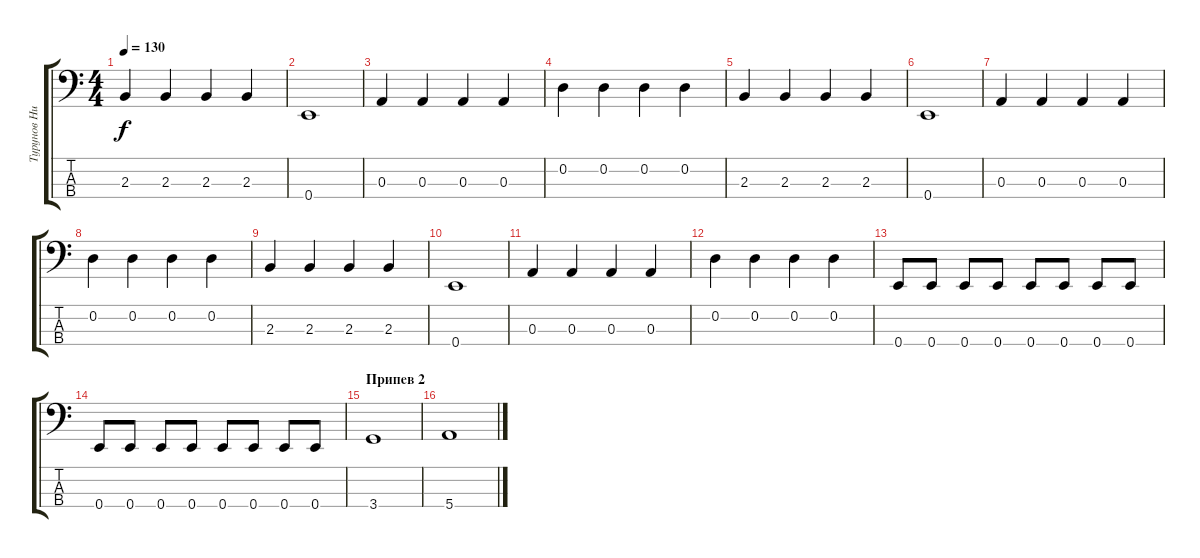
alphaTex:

\track ("Турунов Николай" "Турунов Ни") {instrument electricbasspick}
\staff {score tabs}
\tuning (G2 D2 A1 E1) {hide}
\ts (4 4)
\tempo 130
\clef f4
\ks c
2.3.4{dy f} 2.3.4 2.3.4 2.3.4 |
0.4.1 |
0.3.4 0.3.4 0.3.4 0.3.4 |
0.2.4 0.2.4 0.2.4 0.2.4 |
2.3.4 2.3.4 2.3.4 2.3.4 |
0.4.1 |
0.3.4 0.3.4 0.3.4 0.3.4 |
0.2.4 0.2.4 0.2.4 0.2.4 |
2.3.4 2.3.4 2.3.4 2.3.4 |
0.4.1 |
0.3.4 0.3.4 0.3.4 0.3.4 |
0.2.4 0.2.4 0.2.4 0.2.4 |
0.4.8 0.4.8 0.4.8 0.4.8 0.4.8 0.4.8 0.4.8 0.4.8 |
0.4.8 0.4.8 0.4.8 0.4.8 0.4.8 0.4.8 0.4.8 0.4.8 |
\section ("" "Припев 2")
3.4.1 |
5.4.1
